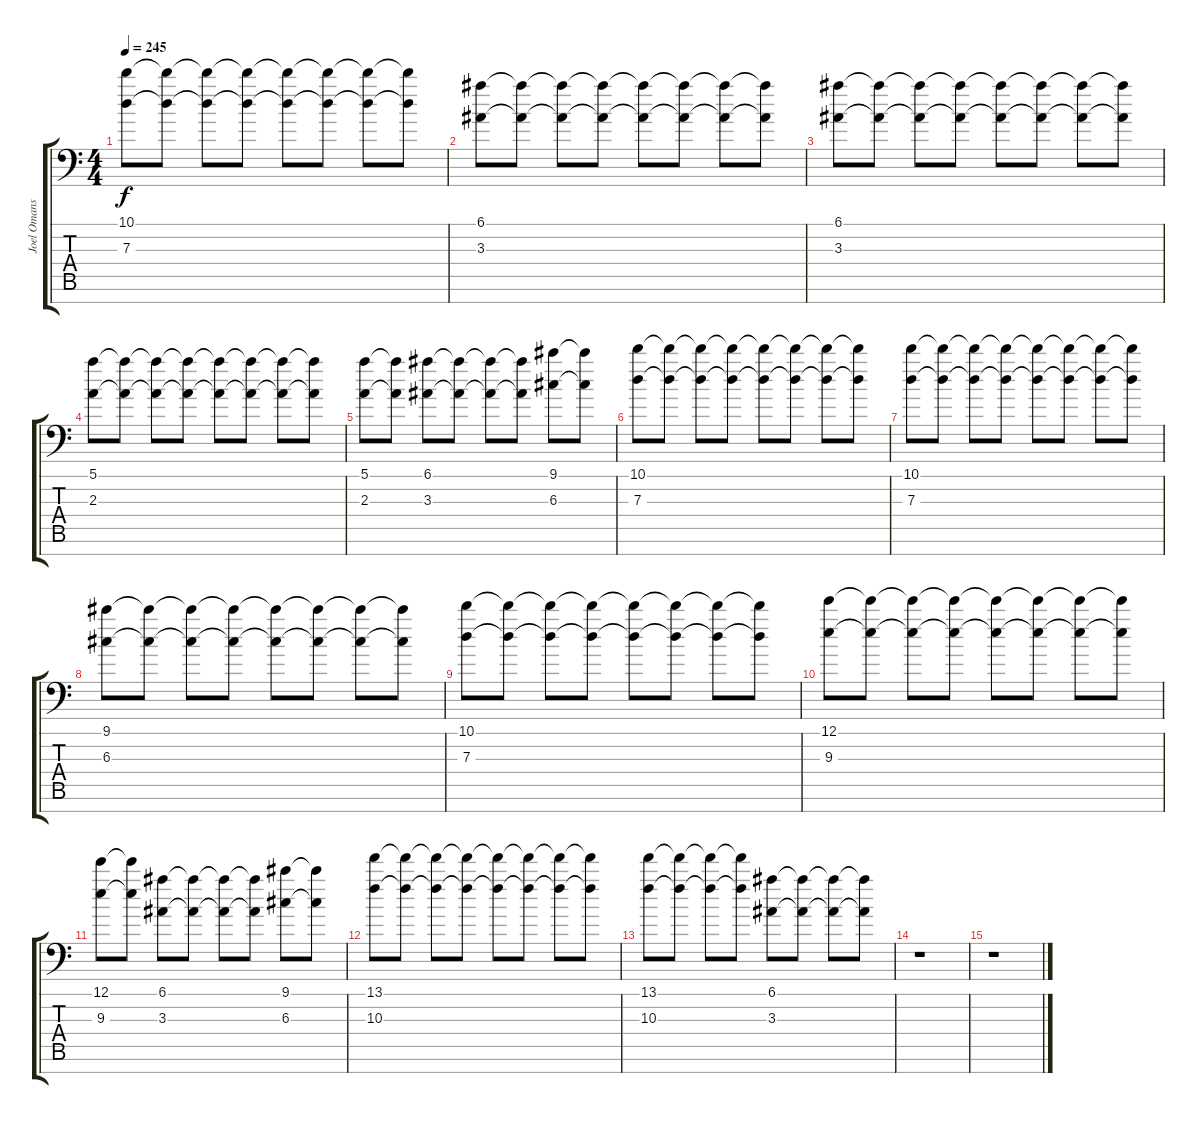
\track ("Joel Omans" "Joel Omans") {instrument distortionguitar}
\staff {score tabs}
\tuning (E4 B3 G3 D3 A2 E2 A1) {hide}
\ts (4 4)
\tempo 245
\clef f4
\ks c
(10.1 7.3).8{dy f} (10.1{t} 7.3{t}).8 (10.1{t} 7.3{t}).8 (10.1{t} 7.3{t}).8 (10.1{t} 7.3{t}).8 (10.1{t} 7.3{t}).8 (10.1{t} 7.3{t}).8 (10.1{t} 7.3{t}).8 |
(6.1 3.3).8 (6.1{t} 3.3{t}).8 (6.1{t} 3.3{t}).8 (6.1{t} 3.3{t}).8 (6.1{t} 3.3{t}).8 (6.1{t} 3.3{t}).8 (6.1{t} 3.3{t}).8 (6.1{t} 3.3{t}).8 |
(6.1 3.3).8 (6.1{t} 3.3{t}).8 (6.1{t} 3.3{t}).8 (6.1{t} 3.3{t}).8 (6.1{t} 3.3{t}).8 (6.1{t} 3.3{t}).8 (6.1{t} 3.3{t}).8 (6.1{t} 3.3{t}).8 |
(5.1 2.3).8 (5.1{t} 2.3{t}).8 (5.1{t} 2.3{t}).8 (5.1{t} 2.3{t}).8 (5.1{t} 2.3{t}).8 (5.1{t} 2.3{t}).8 (5.1{t} 2.3{t}).8 (5.1{t} 2.3{t}).8 |
(5.1 2.3).8 (5.1{t} 2.3{t}).8 (6.1 3.3).8 (6.1{t} 3.3{t}).8 (6.1{t} 3.3{t}).8 (6.1{t} 3.3{t}).8 (9.1 6.3).8 (9.1{t} 6.3{t}).8 |
(10.1 7.3).8 (10.1{t} 7.3{t}).8 (10.1{t} 7.3{t}).8 (10.1{t} 7.3{t}).8 (10.1{t} 7.3{t}).8 (10.1{t} 7.3{t}).8 (10.1{t} 7.3{t}).8 (10.1{t} 7.3{t}).8 |
(10.1 7.3).8 (10.1{t} 7.3{t}).8 (10.1{t} 7.3{t}).8 (10.1{t} 7.3{t}).8 (10.1{t} 7.3{t}).8 (10.1{t} 7.3{t}).8 (10.1{t} 7.3{t}).8 (10.1{t} 7.3{t}).8 |
(9.1 6.3).8 (9.1{t} 6.3{t}).8 (9.1{t} 6.3{t}).8 (9.1{t} 6.3{t}).8 (9.1{t} 6.3{t}).8 (9.1{t} 6.3{t}).8 (9.1{t} 6.3{t}).8 (9.1{t} 6.3{t}).8 |
(10.1 7.3).8 (10.1{t} 7.3{t}).8 (10.1{t} 7.3{t}).8 (10.1{t} 7.3{t}).8 (10.1{t} 7.3{t}).8 (10.1{t} 7.3{t}).8 (10.1{t} 7.3{t}).8 (10.1{t} 7.3{t}).8 |
(12.1 9.3).8 (12.1{t} 9.3{t}).8 (12.1{t} 9.3{t}).8 (12.1{t} 9.3{t}).8 (12.1{t} 9.3{t}).8 (12.1{t} 9.3{t}).8 (12.1{t} 9.3{t}).8 (12.1{t} 9.3{t}).8 |
(12.1 9.3).8 (12.1{t} 9.3{t}).8 (6.1 3.3).8 (6.1{t} 3.3{t}).8 (6.1{t} 3.3{t}).8 (6.1{t} 3.3{t}).8 (9.1 6.3).8 (9.1{t} 6.3{t}).8 |
(13.1 10.3).8 (13.1{t} 10.3{t}).8 (13.1{t} 10.3{t}).8 (13.1{t} 10.3{t}).8 (13.1{t} 10.3{t}).8 (13.1{t} 10.3{t}).8 (13.1{t} 10.3{t}).8 (13.1{t} 10.3{t}).8 |
(13.1 10.3).8 (13.1{t} 10.3{t}).8 (13.1{t} 10.3{t}).8 (13.1{t} 10.3{t}).8 (6.1 3.3).8 (6.1{t} 3.3{t}).8 (6.1{t} 3.3{t}).8 (6.1{t} 3.3{t}).8 |
r.1 |
r.1
